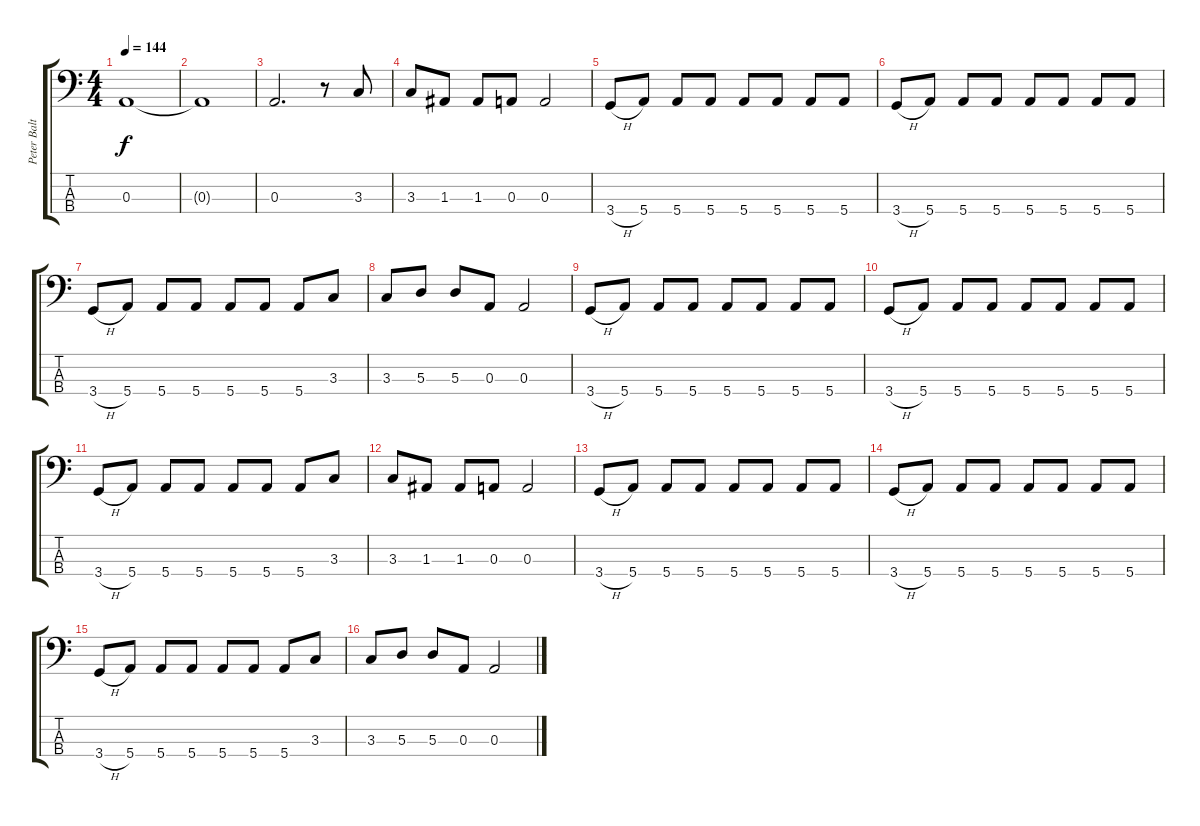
\track ("Peter Baltes" "Peter Balt") {instrument electricbassfinger}
\staff {score tabs}
\tuning (G2 D2 A1 E1) {hide}
\ts (4 4)
\tempo 144
\clef f4
\ks c
0.3.1{dy f} |
0.3{t}.1 |
0.3.2{d} r.8 3.3.8 |
3.3.8 1.3.8 1.3.8 0.3.8 0.3.2 |
3.4{h}.8 5.4.8 5.4.8 5.4.8 5.4.8 5.4.8 5.4.8 5.4.8 |
3.4{h}.8 5.4.8 5.4.8 5.4.8 5.4.8 5.4.8 5.4.8 5.4.8 |
3.4{h}.8 5.4.8 5.4.8 5.4.8 5.4.8 5.4.8 5.4.8 3.3.8 |
3.3.8 5.3.8 5.3.8 0.3.8 0.3.2 |
3.4{h}.8 5.4.8 5.4.8 5.4.8 5.4.8 5.4.8 5.4.8 5.4.8 |
3.4{h}.8 5.4.8 5.4.8 5.4.8 5.4.8 5.4.8 5.4.8 5.4.8 |
3.4{h}.8 5.4.8 5.4.8 5.4.8 5.4.8 5.4.8 5.4.8 3.3.8 |
3.3.8 1.3.8 1.3.8 0.3.8 0.3.2 |
3.4{h}.8 5.4.8 5.4.8 5.4.8 5.4.8 5.4.8 5.4.8 5.4.8 |
3.4{h}.8 5.4.8 5.4.8 5.4.8 5.4.8 5.4.8 5.4.8 5.4.8 |
3.4{h}.8 5.4.8 5.4.8 5.4.8 5.4.8 5.4.8 5.4.8 3.3.8 |
3.3.8 5.3.8 5.3.8 0.3.8 0.3.2
